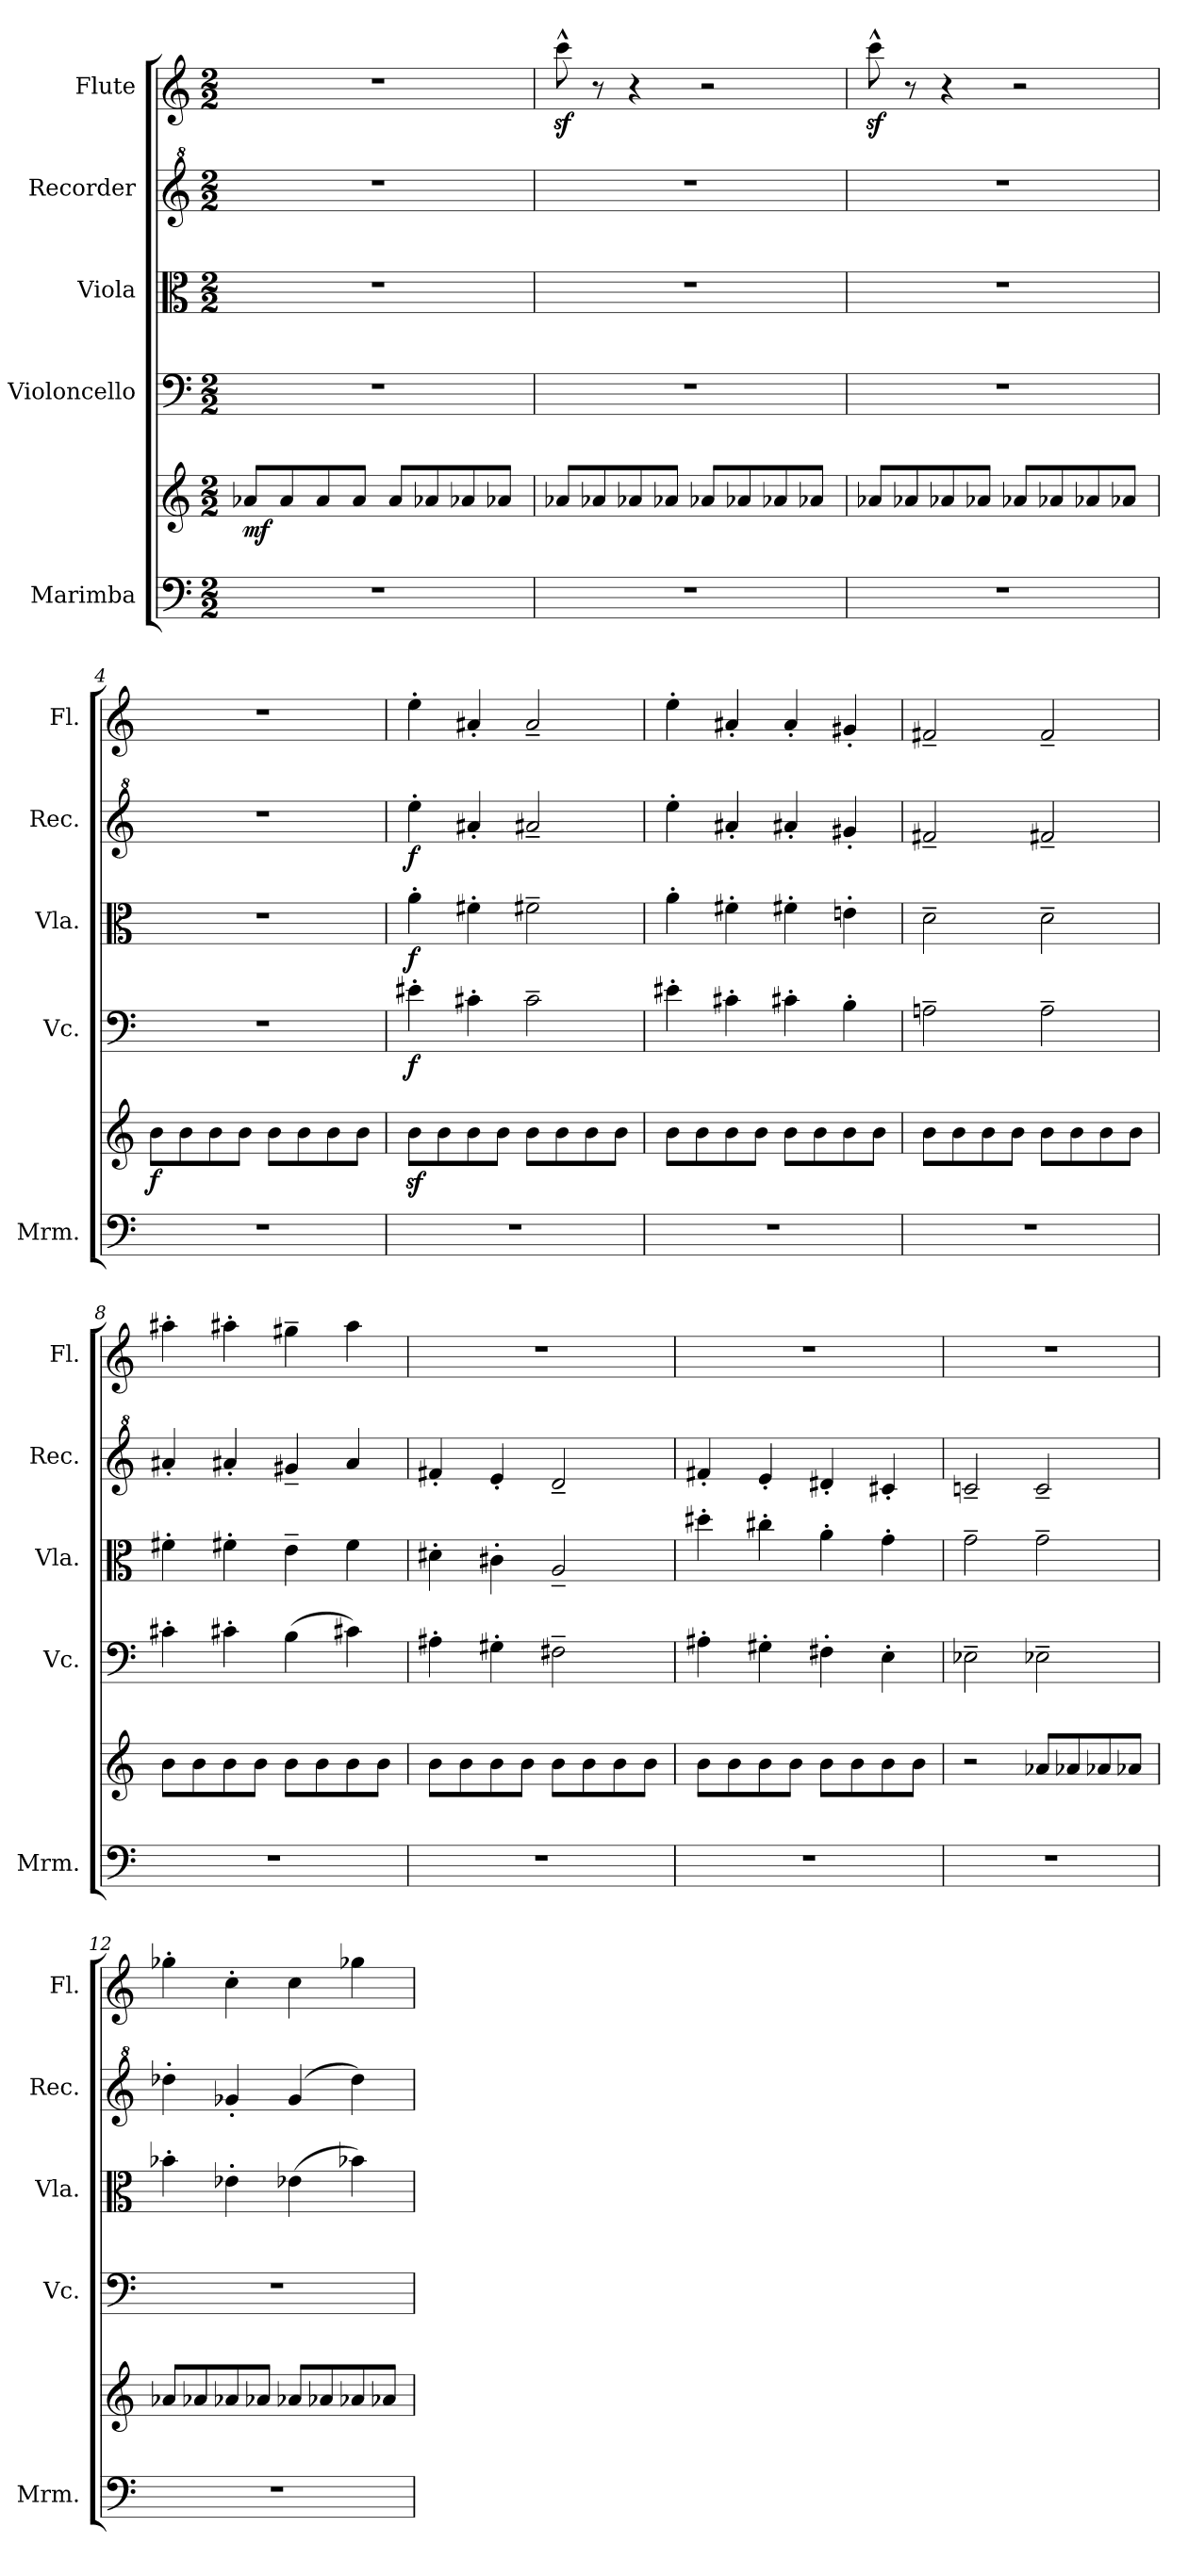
**kern	**kern	**dynam	**kern	**dynam	**kern	**dynam	**kern	**dynam	**kern
*part5	*part5	*part5	*part4	*part4	*part3	*part3	*part2	*part2	*part1
*staff6	*staff5	*staff5/6	*staff4	*staff4	*staff3	*staff3	*staff2	*staff2	*staff1
*I"Marimba	*	*	*I"Violoncello	*	*I"Viola	*	*I"Recorder	*	*I"Flute
*I'Mrm.	*	*	*I'Vc.	*	*I'Vla.	*	*I'Rec.	*	*I'Fl.
*clefF4	*clefG2	*	*clefF4	*	*clefC3	*	*clefG^2	*	*clefG2
*k[]	*k[]	*	*k[]	*	*k[]	*	*k[]	*	*k[]
*M2/2	*M2/2	*	*M2/2	*	*M2/2	*	*M2/2	*	*M2/2
=1	=1	=1	=1	=1	=1	=1	=1	=1	=1
!	!	!LO:DY:b	!	!	!	!	!	!	!
1r	8a-X/L	mf	1r	.	1r	.	1r	.	1r
.	8a-/	.	.	.	.	.	.	.	.
.	8a-/	.	.	.	.	.	.	.	.
.	8a-/J	.	.	.	.	.	.	.	.
.	8a-/L	.	.	.	.	.	.	.	.
.	8a-X/	.	.	.	.	.	.	.	.
.	8a-X/	.	.	.	.	.	.	.	.
.	8a-X/J	.	.	.	.	.	.	.	.
=2	=2	=2	=2	=2	=2	=2	=2	=2	=2
1r	8a-X/L	.	1r	.	1r	.	1r	.	8cccz<^^\
.	8a-X/	.	.	.	.	.	.	.	8r
.	8a-X/	.	.	.	.	.	.	.	4r
.	8a-X/J	.	.	.	.	.	.	.	.
.	8a-X/L	.	.	.	.	.	.	.	2r
.	8a-X/	.	.	.	.	.	.	.	.
.	8a-X/	.	.	.	.	.	.	.	.
.	8a-X/J	.	.	.	.	.	.	.	.
=3	=3	=3	=3	=3	=3	=3	=3	=3	=3
1r	8a-X/L	.	1r	.	1r	.	1r	.	8cccz<^^\
.	8a-X/	.	.	.	.	.	.	.	8r
.	8a-X/	.	.	.	.	.	.	.	4r
.	8a-X/J	.	.	.	.	.	.	.	.
.	8a-X/L	.	.	.	.	.	.	.	2r
.	8a-X/	.	.	.	.	.	.	.	.
.	8a-X/	.	.	.	.	.	.	.	.
.	8a-X/J	.	.	.	.	.	.	.	.
!!LO:LB:g=z
=4	=4	=4	=4	=4	=4	=4	=4	=4	=4
!	!	!LO:DY:b	!	!	!	!	!	!	!
1r	8b\L	f	1r	.	1r	.	1r	.	1r
.	8b\	.	.	.	.	.	.	.	.
.	8b\	.	.	.	.	.	.	.	.
.	8b\J	.	.	.	.	.	.	.	.
.	8b\L	.	.	.	.	.	.	.	.
.	8b\	.	.	.	.	.	.	.	.
.	8b\	.	.	.	.	.	.	.	.
.	8b\J	.	.	.	.	.	.	.	.
=5	=5	=5	=5	=5	=5	=5	=5	=5	=5
!	!	!	!	!LO:DY:b	!	!LO:DY:b	!	!LO:DY:b	!
1r	8bz<\L	.	4e#X'\	f	4a'\	f	4eee'\	f	4ee'\
.	8b\	.	.	.	.	.	.	.	.
.	8b\	.	4c#X'\	.	4f#X'\	.	4aa#X'/	.	4a#X'/
.	8b\J	.	.	.	.	.	.	.	.
.	8b\L	.	2c#~\	.	2f#X~\	.	2aa#X~/	.	2a#~/
.	8b\	.	.	.	.	.	.	.	.
.	8b\	.	.	.	.	.	.	.	.
.	8b\J	.	.	.	.	.	.	.	.
=6	=6	=6	=6	=6	=6	=6	=6	=6	=6
1r	8b\L	.	4e#X'\	.	4a'\	.	4eee'\	.	4ee'\
.	8b\	.	.	.	.	.	.	.	.
.	8b\	.	4c#X'\	.	4f#X'\	.	4aa#X'/	.	4a#X'/
.	8b\J	.	.	.	.	.	.	.	.
.	8b\L	.	4c#X'\	.	4f#X'\	.	4aa#X'/	.	4a#'/
.	8b\	.	.	.	.	.	.	.	.
.	8b\	.	4B'\	.	4en'\	.	4gg#X'/	.	4g#X'/
.	8b\J	.	.	.	.	.	.	.	.
=7	=7	=7	=7	=7	=7	=7	=7	=7	=7
1r	8b\L	.	2An~\	.	2d~\	.	2ff#X~/	.	2f#X~/
.	8b\	.	.	.	.	.	.	.	.
.	8b\	.	.	.	.	.	.	.	.
.	8b\J	.	.	.	.	.	.	.	.
.	8b\L	.	2A~\	.	2d~\	.	2ff#X~/	.	2f#~/
.	8b\	.	.	.	.	.	.	.	.
.	8b\	.	.	.	.	.	.	.	.
.	8b\J	.	.	.	.	.	.	.	.
!!LO:PB:g=z
=8	=8	=8	=8	=8	=8	=8	=8	=8	=8
1r	8b\L	.	4c#X'\	.	4f#X'\	.	4aa#X'/	.	4aa#X'\
.	8b\	.	.	.	.	.	.	.	.
.	8b\	.	4c#X'\	.	4f#X'\	.	4aa#X'/	.	4aa#X'\
.	8b\J	.	.	.	.	.	.	.	.
.	8b\L	.	(4B\	.	4e~\	.	4gg#X~/	.	4gg#X~\
.	8b\	.	.	.	.	.	.	.	.
.	8b\	.	4c#X\)	.	4f#\	.	4aa#/	.	4aa#\
.	8b\J	.	.	.	.	.	.	.	.
=9	=9	=9	=9	=9	=9	=9	=9	=9	=9
1r	8b\L	.	4A#X'\	.	4d#X'\	.	4ff#X'/	.	1r
.	8b\	.	.	.	.	.	.	.	.
.	8b\	.	4G#X'\	.	4c#X'\	.	4ee'/	.	.
.	8b\J	.	.	.	.	.	.	.	.
.	8b\L	.	2F#X~\	.	2A~/	.	2dd~/	.	.
.	8b\	.	.	.	.	.	.	.	.
.	8b\	.	.	.	.	.	.	.	.
.	8b\J	.	.	.	.	.	.	.	.
=10	=10	=10	=10	=10	=10	=10	=10	=10	=10
1r	8b\L	.	4A#X'\	.	4dd#X'\	.	4ff#X'/	.	1r
.	8b\	.	.	.	.	.	.	.	.
.	8b\	.	4G#X'\	.	4cc#X'\	.	4ee'/	.	.
.	8b\J	.	.	.	.	.	.	.	.
.	8b\L	.	4F#X'\	.	4a'\	.	4dd#X'/	.	.
.	8b\	.	.	.	.	.	.	.	.
.	8b\	.	4E'\	.	4g'\	.	4cc#X'/	.	.
.	8b\J	.	.	.	.	.	.	.	.
=11	=11	=11	=11	=11	=11	=11	=11	=11	=11
1r	2r	.	2E-X~\	.	2g~\	.	2ccn~/	.	1r
.	8a-X/L	.	2E-X~\	.	2g~\	.	2cc~/	.	.
.	8a-X/	.	.	.	.	.	.	.	.
.	8a-X/	.	.	.	.	.	.	.	.
.	8a-X/J	.	.	.	.	.	.	.	.
!!LO:LB:g=z
=12	=12	=12	=12	=12	=12	=12	=12	=12	=12
!	!	!LO:DY:a	!	!	!	!	!	!	!
!	!	!LO:DY:n=1:b	!	!	!	!	!	!	!
1r	8a-X/L	other-dynamics mf	1r	.	4b-X'\	.	4ddd-X'\	.	4gg-X'\
.	8a-X/	.	.	.	.	.	.	.	.
!	!	!	!	!	!	!LO:DY:a	!	!	!
.	8a-X/	.	.	.	4e-X'\	other-dynamics	4gg-X'/	.	4cc'\
.	8a-X/J	.	.	.	.	.	.	.	.
.	8a-X/L	.	.	.	(4e-X\	.	(4gg-/	.	4cc\
.	8a-X/	.	.	.	.	.	.	.	.
.	8a-X/	.	.	.	4b-X\)	.	4ddd-\)	.	4gg-X\
.	8a-X/J	.	.	.	.	.	.	.	.
=	=	=	=	=	=	=	=	=	=
*-	*-	*-	*-	*-	*-	*-	*-	*-	*-
